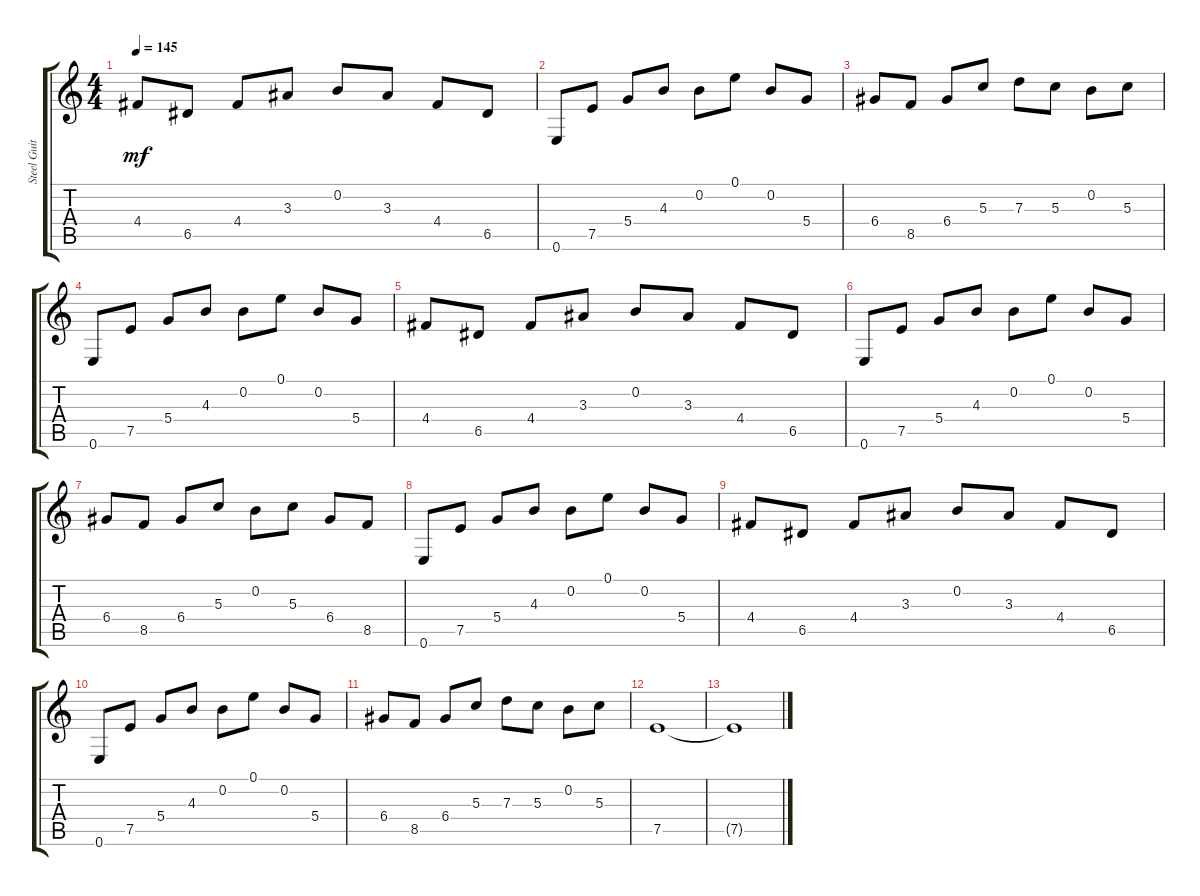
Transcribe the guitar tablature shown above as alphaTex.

\track ("Steel Guitar" "Steel Guit") {instrument acousticguitarsteel}
\staff {score tabs}
\tuning (E4 B3 G3 D3 A2 E2) {hide}
\ts (4 4)
\tempo 145
\clef g2
\ks c
4.4.8{dy mf} 6.5.8 4.4.8 3.3.8 0.2.8 3.3.8 4.4.8 6.5.8 |
0.6.8 7.5.8 5.4.8 4.3.8 0.2.8 0.1.8 0.2.8 5.4.8 |
6.4.8 8.5.8 6.4.8 5.3.8 7.3.8 5.3.8 0.2.8 5.3.8 |
0.6.8 7.5.8 5.4.8 4.3.8 0.2.8 0.1.8 0.2.8 5.4.8 |
4.4.8 6.5.8 4.4.8 3.3.8 0.2.8 3.3.8 4.4.8 6.5.8 |
0.6.8 7.5.8 5.4.8 4.3.8 0.2.8 0.1.8 0.2.8 5.4.8 |
6.4.8 8.5.8 6.4.8 5.3.8 0.2.8 5.3.8 6.4.8 8.5.8 |
0.6.8 7.5.8 5.4.8 4.3.8 0.2.8 0.1.8 0.2.8 5.4.8 |
4.4.8 6.5.8 4.4.8 3.3.8 0.2.8 3.3.8 4.4.8 6.5.8 |
0.6.8 7.5.8 5.4.8 4.3.8 0.2.8 0.1.8 0.2.8 5.4.8 |
6.4.8 8.5.8 6.4.8 5.3.8 7.3.8 5.3.8 0.2.8 5.3.8 |
7.5.1 |
7.5{t}.1
